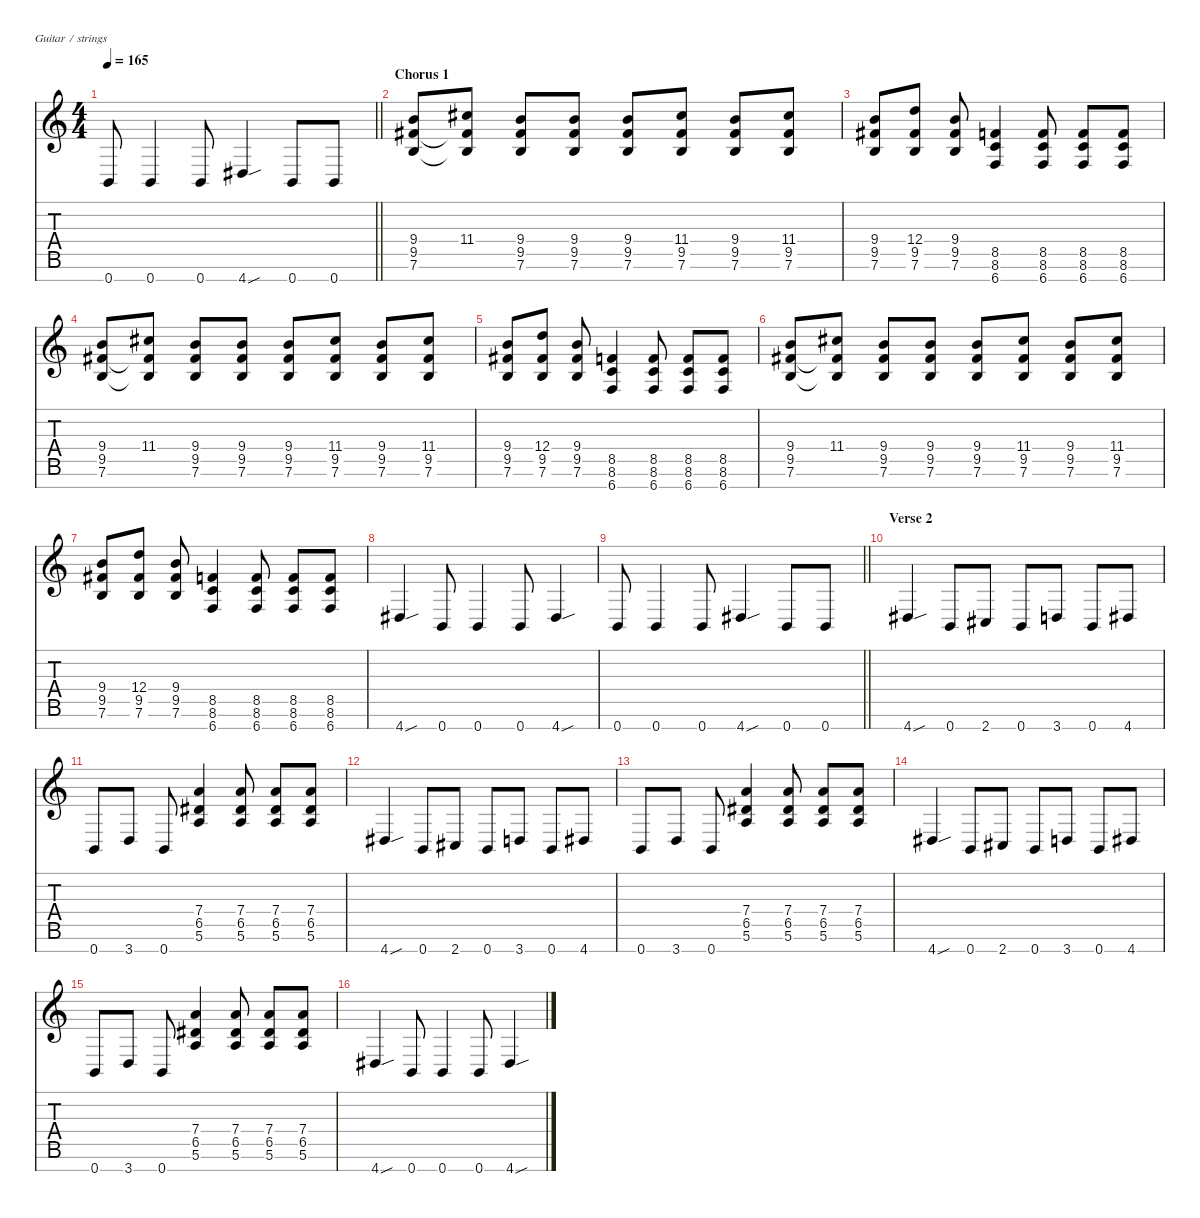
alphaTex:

\defaultSystemsLayout 4
\hideDynamics
\bracketExtendMode nobrackets
\singleTrackTrackNamePolicy hidden
\multiTrackTrackNamePolicy hidden
\firstSystemTrackNameMode fullname
\firstSystemTrackNameOrientation horizontal
\otherSystemsTrackNameOrientation horizontal
\track ("Guitar 1" "dist.guit.") {instrument distortionguitar}
\staff {score tabs}
\tuning (E4 B3 G3 D3 A2 E2 B1)
\ts (4 4)
\tempo 165
\clef g2
\barLineRight lightlight
\ks c
0.7.8{dy f beam Up} 0.7.4{beam Up} 0.7.8{beam Up} 4.7{sou acc #}.4{beam Up} 0.7.8{beam Up} 0.7.8{beam Up} |
\section ("" "Chorus 1")
(9.4 9.5{acc #} 7.6).8{beam Up} (11.4{acc #} 9.5{t acc #} 7.6{t}).8{beam Up} (9.4 9.5{acc #} 7.6).8{beam Up} (9.4 9.5{acc #} 7.6).8{beam Up} (9.4 9.5{acc #} 7.6).8{beam Up} (11.4{acc #} 9.5{acc #} 7.6).8{beam Up} (9.4 9.5{acc #} 7.6).8{beam Up} (11.4{acc #} 9.5{acc #} 7.6).8{beam Up} |
(9.4 9.5{acc #} 7.6).8{beam Up} (12.4 9.5{acc #} 7.6).8{beam Up} (9.4 9.5{acc #} 7.6).8{beam Up} (8.5 8.6 6.7).4{beam Up} (8.5 8.6 6.7).8{beam Up} (8.5 8.6 6.7).8{beam Up} (8.5 8.6 6.7).8{beam Up} |
(9.4 9.5{acc #} 7.6).8{beam Up} (11.4{acc #} 9.5{t acc #} 7.6{t}).8{beam Up} (9.4 9.5{acc #} 7.6).8{beam Up} (9.4 9.5{acc #} 7.6).8{beam Up} (9.4 9.5{acc #} 7.6).8{beam Up} (11.4{acc #} 9.5{acc #} 7.6).8{beam Up} (9.4 9.5{acc #} 7.6).8{beam Up} (11.4{acc #} 9.5{acc #} 7.6).8{beam Up} |
(9.4 9.5{acc #} 7.6).8{beam Up} (12.4 9.5{acc #} 7.6).8{beam Up} (9.4 9.5{acc #} 7.6).8{beam Up} (8.5 8.6 6.7).4{beam Up} (8.5 8.6 6.7).8{beam Up} (8.5 8.6 6.7).8{beam Up} (8.5 8.6 6.7).8{beam Up} |
(9.4 9.5{acc #} 7.6).8{beam Up} (11.4{acc #} 9.5{t acc #} 7.6{t}).8{beam Up} (9.4 9.5{acc #} 7.6).8{beam Up} (9.4 9.5{acc #} 7.6).8{beam Up} (9.4 9.5{acc #} 7.6).8{beam Up} (11.4{acc #} 9.5{acc #} 7.6).8{beam Up} (9.4 9.5{acc #} 7.6).8{beam Up} (11.4{acc #} 9.5{acc #} 7.6).8{beam Up} |
(9.4 9.5{acc #} 7.6).8{beam Up} (12.4 9.5{acc #} 7.6).8{beam Up} (9.4 9.5{acc #} 7.6).8{beam Up} (8.5 8.6 6.7).4{beam Up} (8.5 8.6 6.7).8{beam Up} (8.5 8.6 6.7).8{beam Up} (8.5 8.6 6.7).8{beam Up} |
4.7{sou acc #}.4{beam Up} 0.7.8{beam Up} 0.7.4{beam Up} 0.7.8{beam Up} 4.7{sou acc #}.4{beam Up} |
\barLineRight lightlight
0.7.8{beam Up} 0.7.4{beam Up} 0.7.8{beam Up} 4.7{sou acc #}.4{beam Up} 0.7.8{beam Up} 0.7.8{beam Up} |
\section ("" "Verse 2")
4.7{sou acc #}.4{beam Up} 0.7.8{beam Up} 2.7{acc #}.8{beam Up} 0.7.8{beam Up} 3.7.8{beam Up} 0.7.8{beam Up} 4.7{acc #}.8{beam Up} |
0.7.8{beam Up} 3.7.8{beam Up} 0.7.8{beam Up} (7.4 6.5{acc #} 5.6).4{beam Up} (7.4 6.5{acc #} 5.6).8{beam Up} (7.4 6.5{acc #} 5.6).8{beam Up} (7.4 6.5{acc #} 5.6).8{beam Up} |
4.7{sou acc #}.4{beam Up} 0.7.8{beam Up} 2.7{acc #}.8{beam Up} 0.7.8{beam Up} 3.7.8{beam Up} 0.7.8{beam Up} 4.7{acc #}.8{beam Up} |
0.7.8{beam Up} 3.7.8{beam Up} 0.7.8{beam Up} (7.4 6.5{acc #} 5.6).4{beam Up} (7.4 6.5{acc #} 5.6).8{beam Up} (7.4 6.5{acc #} 5.6).8{beam Up} (7.4 6.5{acc #} 5.6).8{beam Up} |
4.7{sou acc #}.4{beam Up} 0.7.8{beam Up} 2.7{acc #}.8{beam Up} 0.7.8{beam Up} 3.7.8{beam Up} 0.7.8{beam Up} 4.7{acc #}.8{beam Up} |
0.7.8{beam Up} 3.7.8{beam Up} 0.7.8{beam Up} (7.4 6.5{acc #} 5.6).4{beam Up} (7.4 6.5{acc #} 5.6).8{beam Up} (7.4 6.5{acc #} 5.6).8{beam Up} (7.4 6.5{acc #} 5.6).8{beam Up} |
4.7{sou acc #}.4{beam Up} 0.7.8{beam Up} 0.7.4{beam Up} 0.7.8{beam Up} 4.7{sou acc #}.4{beam Up}
